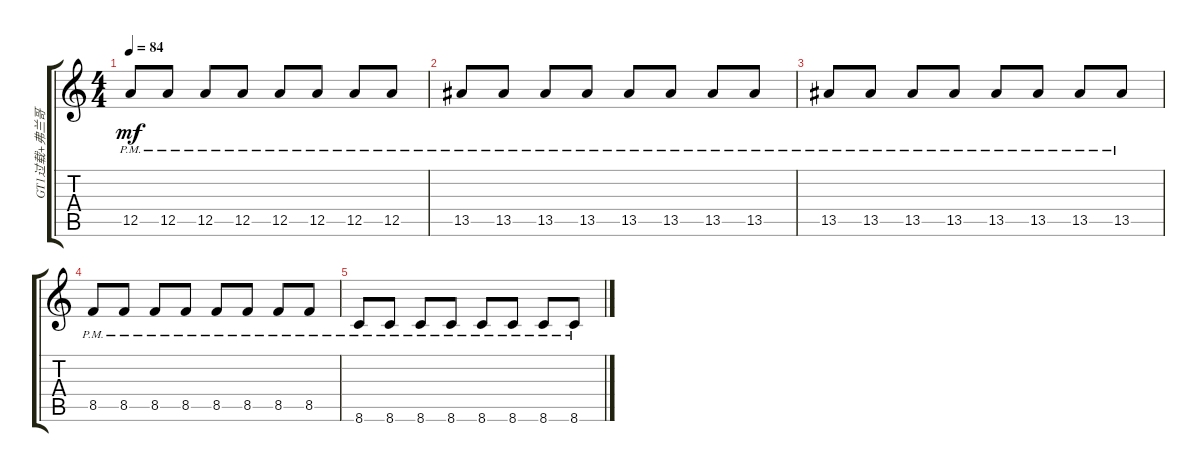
\track ("GT1过载+弗兰哥" "GT1过载+弗兰哥") {instrument electricguitarmuted}
\staff {score tabs}
\tuning (E4 B3 G3 D3 A2 E2) {hide}
\ts (4 4)
\tempo 84
\clef g2
\ks c
12.5{pm}.8{dy mf} 12.5{pm}.8 12.5{pm}.8 12.5{pm}.8 12.5{pm}.8 12.5{pm}.8 12.5{pm}.8 12.5{pm}.8 |
13.5{pm}.8 13.5{pm}.8 13.5{pm}.8 13.5{pm}.8 13.5{pm}.8 13.5{pm}.8 13.5{pm}.8 13.5{pm}.8 |
13.5{pm}.8 13.5{pm}.8 13.5{pm}.8 13.5{pm}.8 13.5{pm}.8 13.5{pm}.8 13.5{pm}.8 13.5{pm}.8 |
8.5{pm}.8 8.5{pm}.8 8.5{pm}.8 8.5{pm}.8 8.5{pm}.8 8.5{pm}.8 8.5{pm}.8 8.5{pm}.8 |
8.6{pm}.8 8.6{pm}.8 8.6{pm}.8 8.6{pm}.8 8.6{pm}.8 8.6{pm}.8 8.6{pm}.8 8.6{pm}.8
